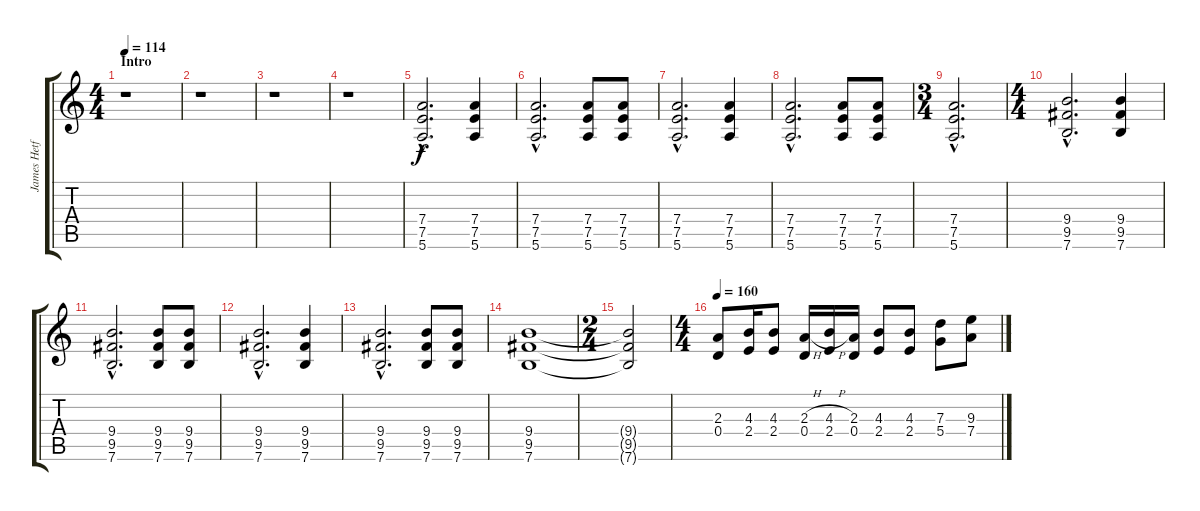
\track ("James Hetfield" "James Hetf") {instrument distortionguitar}
\staff {score tabs}
\tuning (E4 B3 G3 D3 A2 E2) {hide}
\ts (4 4)
\section ("" "Intro")
\tempo 114
\clef g2
\ks c
r.1{dy f instrument distortionguitar} |
r.1 |
r.1 |
r.1 |
(7.4{hac} 7.5{hac} 5.6{hac}).2{d} (7.4 7.5 5.6).4 |
(7.4{hac} 7.5{hac} 5.6{hac}).2{d} (7.4 7.5 5.6).8 (7.4 7.5 5.6).8 |
(7.4{hac} 7.5{hac} 5.6{hac}).2{d} (7.4 7.5 5.6).4 |
(7.4{hac} 7.5{hac} 5.6{hac}).2{d} (7.4 7.5 5.6).8 (7.4 7.5 5.6).8 |
\ts (3 4)
(7.4{hac} 7.5{hac} 5.6{hac}).2{d} |
\ts (4 4)
(9.4{hac} 9.5{hac} 7.6{hac}).2{d} (9.4 9.5 7.6).4 |
(9.4{hac} 9.5{hac} 7.6{hac}).2{d} (9.4 9.5 7.6).8 (9.4 9.5 7.6).8 |
(9.4{hac} 9.5{hac} 7.6{hac}).2{d} (9.4 9.5 7.6).4 |
(9.4{hac} 9.5{hac} 7.6{hac}).2{d} (9.4 9.5 7.6).8 (9.4 9.5 7.6).8 |
(9.4 9.5 7.6).1 |
\ts (2 4)
(9.4{t} 9.5{t} 7.6{t}).2{volume 6} |
\ts (4 4)
\tempo 160
(2.3 0.4).8{volume 15} (4.3 2.4).16 (4.3 2.4).8 (2.3{h} 0.4).16 (4.3{h} 2.4).16 (2.3 0.4).16 (4.3 2.4).8 (4.3 2.4).8 (7.3 5.4).8 (9.3 7.4).8
